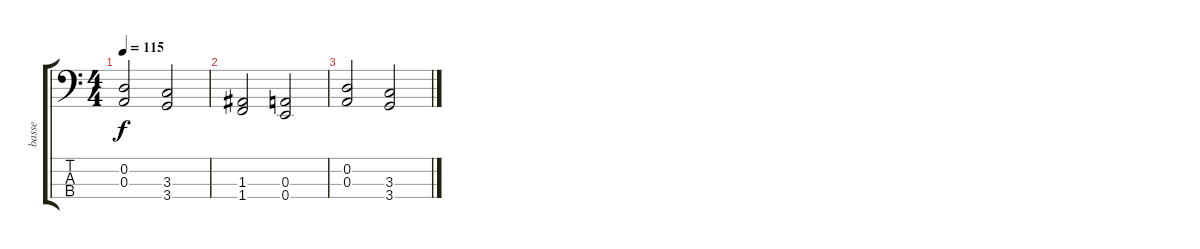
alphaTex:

\track ("basse" "basse") {instrument electricbassfinger}
\staff {score tabs}
\tuning (G2 D2 A1 E1) {hide}
\ts (4 4)
\tempo 115
\clef f4
\ks c
(0.2 0.3).2{dy f} (3.3 3.4).2 |
(1.3 1.4).2 (0.3 0.4).2 |
(0.2 0.3).2 (3.3 3.4).2
